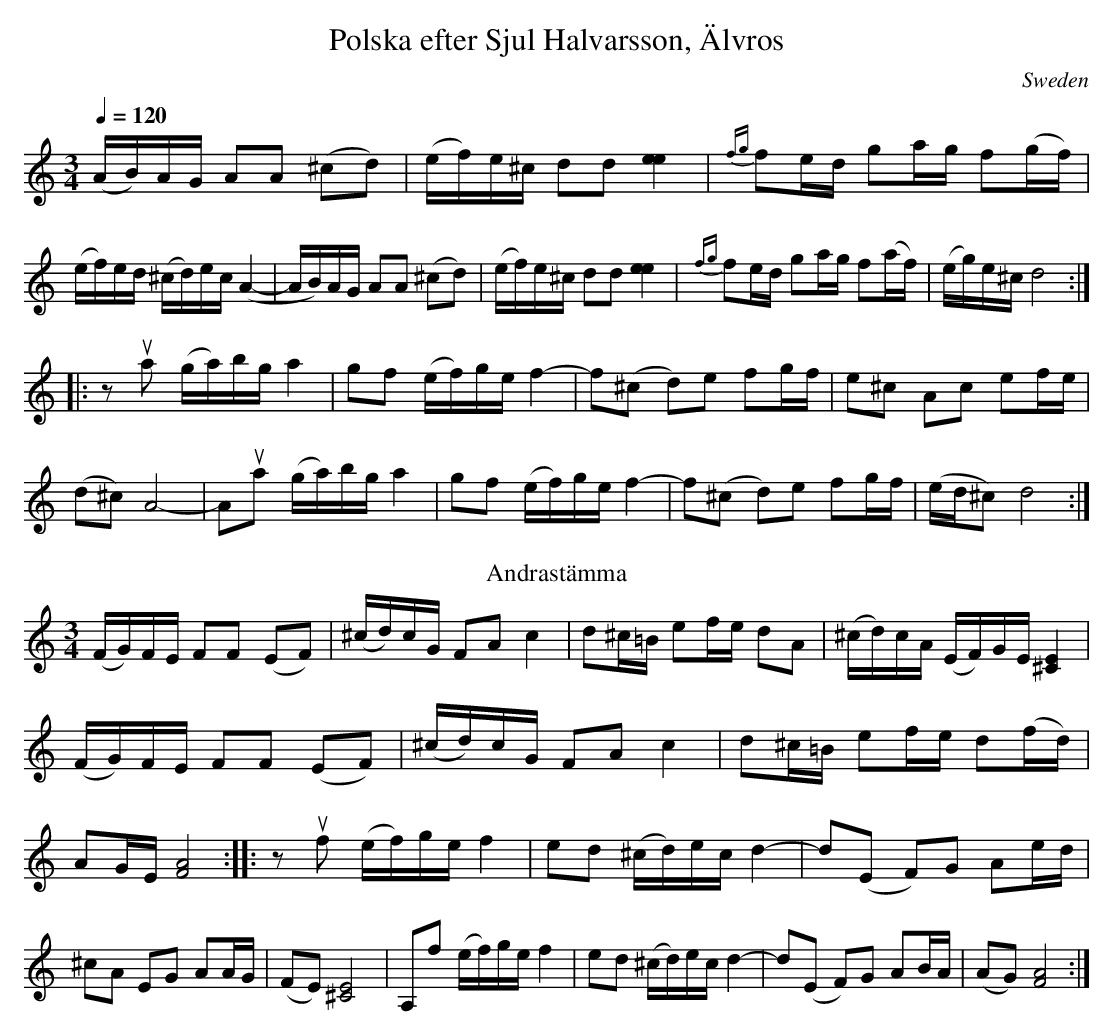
X:1
T:Polska efter Sjul Halvarsson, Älvros
O:Sweden
M:3/4
L:1/16
Q:1/4=120
K:C
(AB)AG A2A2 (^c2d2)|(ef)e^c d2d2 [e4e4]|\
{fg}f2ed g2ag f2(gf)|(ef)ed (^cd)ec (A4-|\
AB)AG A2A2 (^c2d2)|(ef)e^c d2d2 [e4e4]|\
{fg}f2ed g2ag f2(af)|(eg)e^c d8:|
|:z2ua2 (ga)bg a4|g2f2 (ef)ge f4-|f2(^c2 d2)e2 f2gf|e2^c2 A2c2 e2fe|\
(d2^c2)A8-|A2ua2 (ga)bg a4|g2f2 (ef)ge f4-|\
f2(^c2 d2)e2 f2gf|(ed^c2) d8:|\
T:Andrastämma
(FG)FE F2F2 (E2F2)|(^cd)cG F2A2 c4|d2^c=B e2fe d2A2|\
(^cd)cA (EF)GE [^C4E4]|\
(FG)FE F2F2 (E2F2)|(^cd)cG F2A2 c4|d2^c=B e2fe d2(fd)|A2GE [F8A8]::\
z2uf2 (ef)ge f4|e2d2 (^cd)ec d4-|d2(E2 F2)G2 A2ed|^c2A2 E2G2 A2AG|\
(F2E2)[^C8E8]|\
A,2f2 (ef)ge f4|e2d2 (^cd)ec d4-|d2(E2 F2)G2 A2BA|(A2G2)[F8A8]:|
